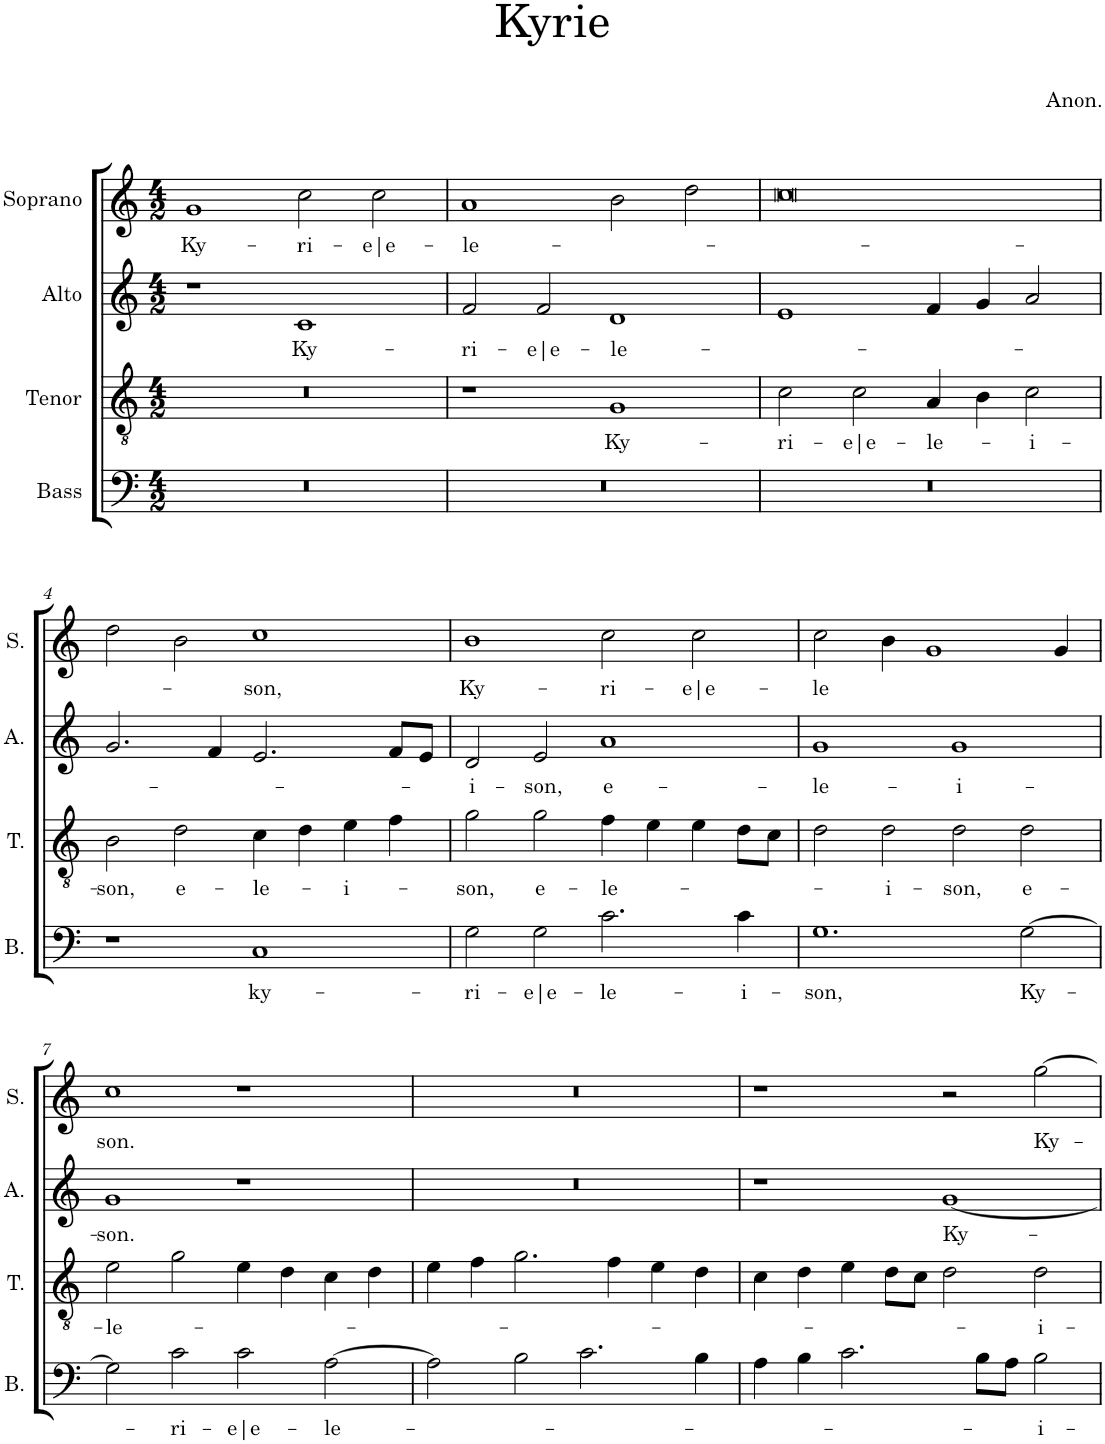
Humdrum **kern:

**kern	**text	**kern	**text	**kern	**text	**kern	**text
*part4	*part4	*part3	*part3	*part2	*part2	*part1	*part1
*staff4	*staff4	*staff3	*staff3	*staff2	*staff2	*staff1	*staff1
*I"Bass	*	*I"Tenor	*	*I"Alto	*	*I"Soprano	*
*I'B.	*	*I'T.	*	*I'A.	*	*I'S.	*
*clefF4	*	*clefGv2	*	*clefG2	*	*clefG2	*
*k[]	*	*k[]	*	*k[]	*	*k[]	*
*M4/2	*	*M4/2	*	*M4/2	*	*M4/2	*
=1	=1	=1	=1	=1	=1	=1	=1
!	!	!	!	!	!	!	!LO:LY:b
0r	.	0r	.	1r	.	1g	Ky-
!	!	!	!	!	!LO:LY:b	!	!LO:LY:b
.	.	.	.	1c	Ky-	2cc\	-ri-
!	!	!	!	!	!	!	!LO:LY:b
.	.	.	.	.	.	2cc\	-e|e-
=2	=2	=2	=2	=2	=2	=2	=2
!	!	!	!	!	!LO:LY:b	!	!LO:LY:b
0r	.	1r	.	2f/	-ri-	1a	-le-
!	!	!	!	!	!LO:LY:b	!	!
.	.	.	.	2f/	-e|e-	.	.
!	!	!	!LO:LY:b	!	!LO:LY:b	!	!
.	.	1G	Ky-	1d	-le-	2b\	.
.	.	.	.	.	.	2dd\	.
=3	=3	=3	=3	=3	=3	=3	=3
!	!	!	!LO:LY:b	!	!	!	!
0r	.	2c\	-ri-	1e	.	0cc	.
!	!	!	!LO:LY:b	!	!	!	!
.	.	2c\	-e|e-	.	.	.	.
!	!	!	!LO:LY:b	!	!	!	!
.	.	4A/	-le-	4f/	.	.	.
.	.	4B\	.	4g/	.	.	.
!	!	!	!LO:LY:b	!	!	!	!
.	.	2c\	-i-	2a/	.	.	.
!!LO:LB:g=z
=4	=4	=4	=4	=4	=4	=4	=4
!	!	!	!LO:LY:b	!	!	!	!
1r	.	2B\	-son,	2.g/	.	2dd\	.
!	!	!	!LO:LY:b	!	!	!	!
.	.	2d\	e-	.	.	2b\	.
.	.	.	.	4f/	.	.	.
!	!LO:LY:b	!	!LO:LY:b	!	!	!	!LO:LY:b
1C	ky-	4c\	-le-	2.e/	.	1cc	-son,
.	.	4d\	.	.	.	.	.
!	!	!	!LO:LY:b	!	!	!	!
.	.	4e\	-i-	.	.	.	.
.	.	4f\	.	8f/L	.	.	.
.	.	.	.	8e/J	.	.	.
=5	=5	=5	=5	=5	=5	=5	=5
!	!LO:LY:b	!	!LO:LY:b	!	!LO:LY:b	!	!LO:LY:b
2G\	-ri-	2g\	-son,	2d/	-i-	1b	Ky-
!	!LO:LY:b	!	!LO:LY:b	!	!LO:LY:b	!	!
2G\	-e|e-	2g\	e-	2e/	-son,	.	.
!	!LO:LY:b	!	!LO:LY:b	!	!LO:LY:b	!	!LO:LY:b
2.c\	-le-	4f\	-le-	1a	e-	2cc\	-ri-
.	.	4e\	.	.	.	.	.
!	!	!	!	!	!	!	!LO:LY:b
.	.	4e\	.	.	.	2cc\	-e|e-
!	!LO:LY:b	!	!	!	!	!	!
4c\	-i-	8d\L	.	.	.	.	.
.	.	8c\J	.	.	.	.	.
=6	=6	=6	=6	=6	=6	=6	=6
!	!LO:LY:b	!	!	!	!LO:LY:b	!	!LO:LY:b
1.G	-son,	2d\	.	1g	-le-	2cc\	-le
!	!	!	!LO:LY:b	!	!	!	!
.	.	2d\	-i-	.	.	4b\	.
.	.	.	.	.	.	1g	.
!	!	!	!LO:LY:b	!	!LO:LY:b	!	!
.	.	2d\	-son,	1g	-i-	.	.
!	!LO:LY:b	!	!LO:LY:b	!	!	!	!
[2G\	Ky-	2d\	e-	.	.	.	.
.	.	.	.	.	.	4g/	.
!!LO:LB:g=z
=7	=7	=7	=7	=7	=7	=7	=7
!	!	!	!LO:LY:b	!	!LO:LY:b	!	!LO:LY:b
2G\]	.	2e\	-le-	1g	-son.	1cc	-son.
!	!LO:LY:b	!	!	!	!	!	!
2c\	-ri-	2g\	.	.	.	.	.
!	!LO:LY:b	!	!	!	!	!	!
2c\	-e|e-	4e\	.	1r	.	1r	.
.	.	4d\	.	.	.	.	.
!	!LO:LY:b	!	!	!	!	!	!
[2A\	-le-	4c\	.	.	.	.	.
.	.	4d\	.	.	.	.	.
=8	=8	=8	=8	=8	=8	=8	=8
2A\]	.	4e\	.	0r	.	0r	.
.	.	4f\	.	.	.	.	.
2B\	.	2.g\	.	.	.	.	.
2.c\	.	.	.	.	.	.	.
.	.	4f\	.	.	.	.	.
.	.	4e\	.	.	.	.	.
4B\	.	4d\	.	.	.	.	.
=9	=9	=9	=9	=9	=9	=9	=9
4A\	.	4c\	.	1r	.	1r	.
4B\	.	4d\	.	.	.	.	.
2.c\	.	4e\	.	.	.	.	.
.	.	8d\L	.	.	.	.	.
.	.	8c\J	.	.	.	.	.
!	!	!	!	!	!LO:LY:b	!	!
.	.	2d\	.	[1g	Ky-	2r	.
8B\L	.	.	.	.	.	.	.
8A\J	.	.	.	.	.	.	.
!	!LO:LY:b	!	!LO:LY:b	!	!	!	!LO:LY:b
2B\	-i-	2d\	-i-	.	.	[2gg\	Ky-
=	=	=	=	=	=	=	=
*-	*-	*-	*-	*-	*-	*-	*-
